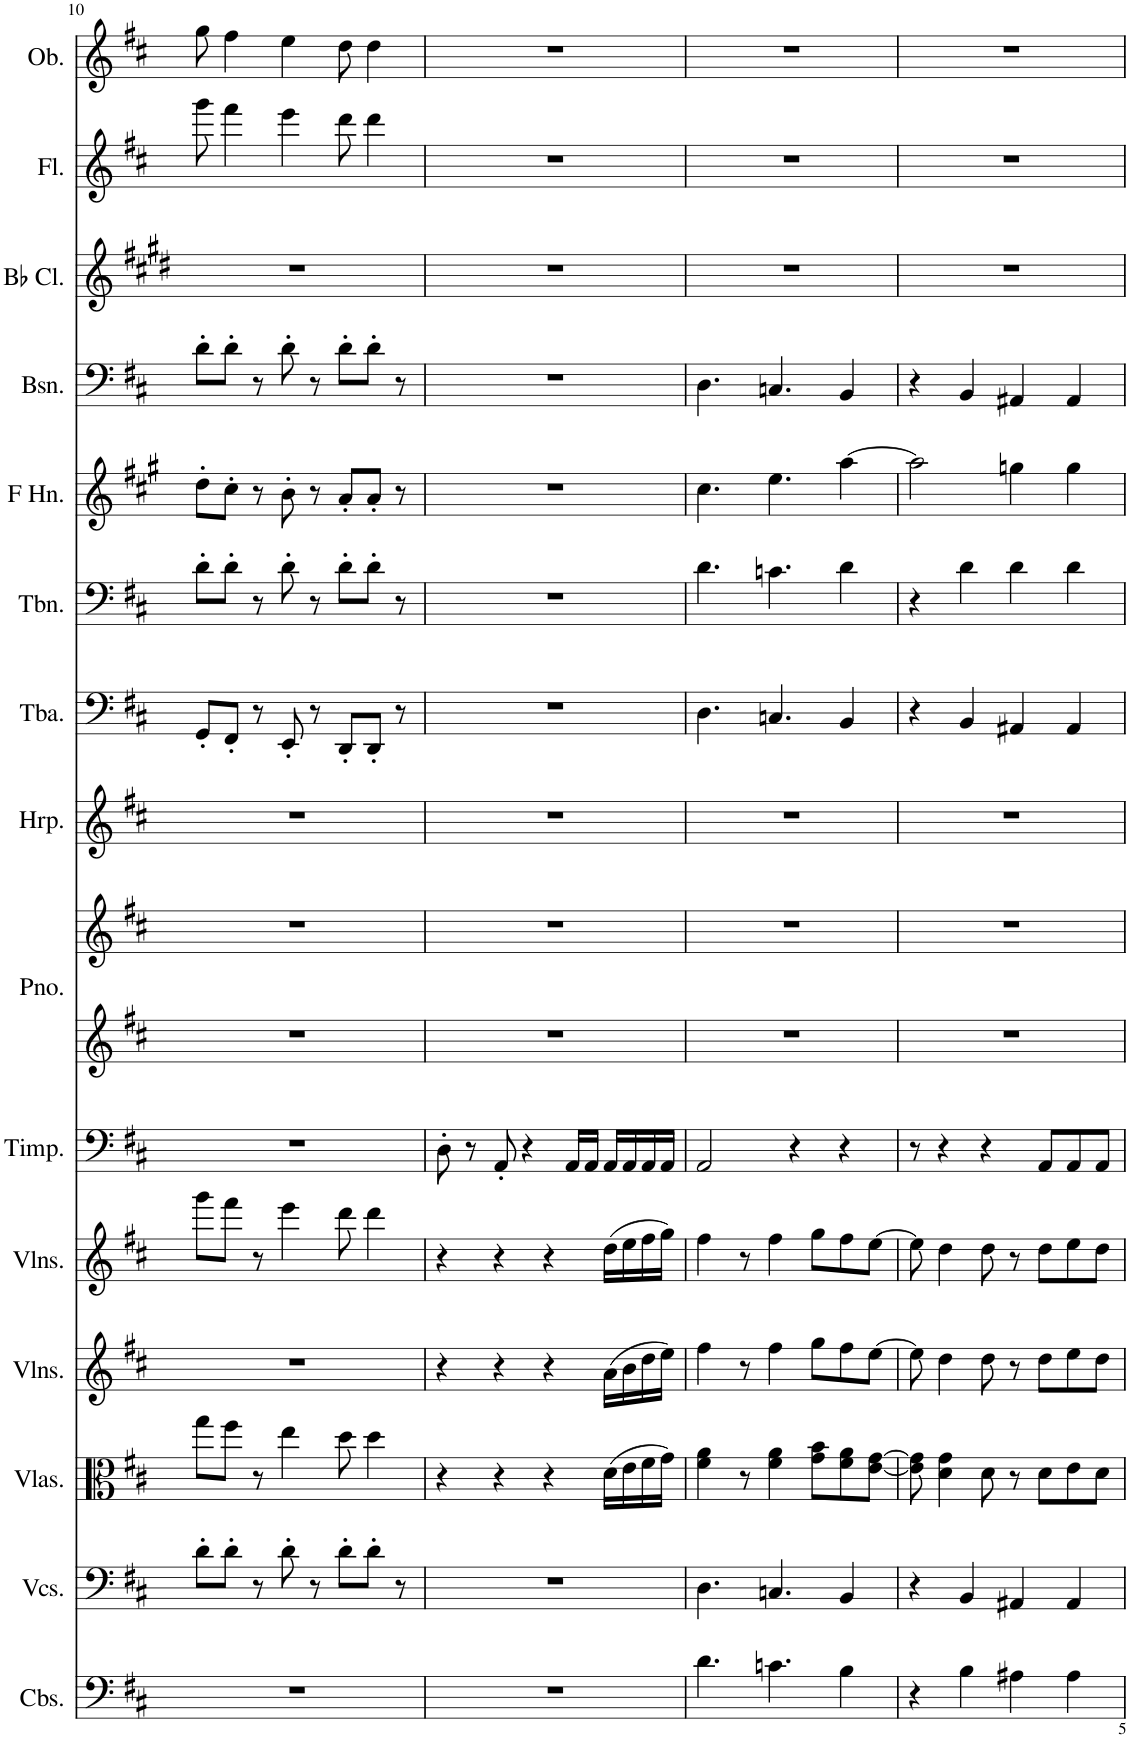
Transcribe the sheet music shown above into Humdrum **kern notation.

**kern	**kern	**kern	**kern	**kern	**kern	**kern	**kern	**kern	**kern	**kern	**kern	**kern	**kern	**kern	**kern
*part15	*part14	*part13	*part12	*part11	*part10	*part9	*part9	*part8	*part7	*part6	*part5	*part4	*part3	*part2	*part1
*staff16	*staff15	*staff14	*staff13	*staff12	*staff11	*staff10	*staff9	*staff8	*staff7	*staff6	*staff5	*staff4	*staff3	*staff2	*staff1
*I"Contrabasses	*I"Violoncellos	*I"Violas	*I"Violins	*I"Violins	*I"Timpani	*I"Piano	*	*I"Harp	*I"Tuba	*I"Trombone	*I"Horn in F	*I"Bassoon	*I"Bb Clarinet	*I"Flute	*I"Oboe
*I'Cbs.	*I'Vcs.	*I'Vlas.	*I'Vlns.	*I'Vlns.	*I'Timp.	*I'Pno.	*	*I'Hrp.	*I'Tba.	*I'Tbn.	*	*I'Bsn.	*I'Bb Cl.	*I'Fl.	*I'Ob.
!!LO:PB:g=z
*clefF4	*clefF4	*clefC3	*clefG2	*clefG2	*clefF4	*clefG2	*clefG2	*clefG2	*clefF4	*clefF4	*clefG2	*clefF4	*clefG2	*clefG2	*clefG2
*Trd7c12	*	*	*	*	*	*	*	*	*	*	*Trd4c7	*	*Trd1c2	*	*
*k[f#c#]	*k[f#c#]	*k[f#c#]	*k[f#c#]	*k[f#c#]	*k[f#c#]	*k[f#c#]	*k[f#c#]	*k[f#c#]	*k[f#c#]	*k[f#c#]	*k[f#c#g#]	*k[f#c#]	*k[f#c#g#d#]	*k[f#c#]	*k[f#c#]
*M4/4	*M4/4	*M4/4	*M4/4	*M4/4	*M4/4	*M4/4	*M4/4	*M4/4	*M4/4	*M4/4	*M4/4	*M4/4	*M4/4	*M4/4	*M4/4
=10	=10	=10	=10	=10	=10	=10	=10	=10	=10	=10	=10	=10	=10	=10	=10
1r	8d'\L	8gg\L	1r	8ggg\L	1r	1r	1r	1r	8GG'/L	8d'\L	8dd'\L	8d'\L	1r	8ggg\	8gg\
.	8d'\J	8ff#\J	.	8fff#\J	.	.	.	.	8FF#'/J	8d'\J	8cc#'\J	8d'\J	.	4fff#\	4ff#\
.	8r	8r	.	8r	.	.	.	.	8r	8r	8r	8r	.	.	.
.	8d'\	4ee\	.	4eee\	.	.	.	.	8EE'/	8d'\	8b'\	8d'\	.	4eee\	4ee\
.	8r	.	.	.	.	.	.	.	8r	8r	8r	8r	.	.	.
.	8d'\L	8dd\	.	8ddd\	.	.	.	.	8DD'/L	8d'\L	8a'/L	8d'\L	.	8ddd\	8dd\
.	8d'\J	4dd\	.	4ddd\	.	.	.	.	8DD'/J	8d'\J	8a'/J	8d'\J	.	4ddd\	4dd\
.	8r	.	.	.	.	.	.	.	8r	8r	8r	8r	.	.	.
=11	=11	=11	=11	=11	=11	=11	=11	=11	=11	=11	=11	=11	=11	=11	=11
1r	1r	4r	4r	4r	8D'\	1r	1r	1r	1r	1r	1r	1r	1r	1r	1r
.	.	.	.	.	8r	.	.	.	.	.	.	.	.	.	.
.	.	4r	4r	4r	8AA'/	.	.	.	.	.	.	.	.	.	.
.	.	.	.	.	4r	.	.	.	.	.	.	.	.	.	.
.	.	4r	4r	4r	.	.	.	.	.	.	.	.	.	.	.
.	.	.	.	.	16AA/LL	.	.	.	.	.	.	.	.	.	.
.	.	.	.	.	16AA/JJ	.	.	.	.	.	.	.	.	.	.
.	.	(16d\LL	(16a\LL	(16dd\LL	16AA/LL	.	.	.	.	.	.	.	.	.	.
.	.	16e\	16b\	16ee\	16AA/	.	.	.	.	.	.	.	.	.	.
.	.	16f#\	16dd\	16ff#\	16AA/	.	.	.	.	.	.	.	.	.	.
.	.	16g\JJ)	16ee\JJ)	16gg\JJ)	16AA/JJ	.	.	.	.	.	.	.	.	.	.
=12	=12	=12	=12	=12	=12	=12	=12	=12	=12	=12	=12	=12	=12	=12	=12
4.d\	4.D\	4f#\ 4a\	4ff#\	4ff#\	2AA/	1r	1r	1r	4.D\	4.d\	4.cc#\	4.D\	1r	1r	1r
.	.	8r	8r	8r	.	.	.	.	.	.	.	.	.	.	.
4.cn\	4.Cn/	4f#\ 4a\	4ff#\	4ff#\	.	.	.	.	4.Cn/	4.cn\	4.ee\	4.Cn/	.	.	.
.	.	.	.	.	4r	.	.	.	.	.	.	.	.	.	.
.	.	8g\ 8b\L	8gg\L	8gg\L	.	.	.	.	.	.	.	.	.	.	.
4B\	4BB/	8f#\ 8a\	8ff#\	8ff#\	4r	.	.	.	4BB/	4d\	[4aa\	4BB/	.	.	.
.	.	[8e\ [8g\J	[8ee\J	[8ee\J	.	.	.	.	.	.	.	.	.	.	.
=13	=13	=13	=13	=13	=13	=13	=13	=13	=13	=13	=13	=13	=13	=13	=13
4r	4r	8e\] 8g\]	8ee\]	8ee\]	8r	1r	1r	1r	4r	4r	2aa\]	4r	1r	1r	1r
.	.	4d\ 4g\	4dd\	4dd\	4r	.	.	.	.	.	.	.	.	.	.
4B\	4BB/	.	.	.	.	.	.	.	4BB/	4d\	.	4BB/	.	.	.
.	.	8d\	8dd\	8dd\	4r	.	.	.	.	.	.	.	.	.	.
4A#X\	4AA#X/	8r	8r	8r	.	.	.	.	4AA#X/	4d\	4ggn\	4AA#X/	.	.	.
.	.	8d\L	8dd\L	8dd\L	8AA/L	.	.	.	.	.	.	.	.	.	.
4A#\	4AA#/	8e\	8ee\	8ee\	8AA/	.	.	.	4AA#/	4d\	4gg\	4AA#/	.	.	.
.	.	8d\J	8dd\J	8dd\J	8AA/J	.	.	.	.	.	.	.	.	.	.
=	=	=	=	=	=	=	=	=	=	=	=	=	=	=	=
*-	*-	*-	*-	*-	*-	*-	*-	*-	*-	*-	*-	*-	*-	*-	*-
